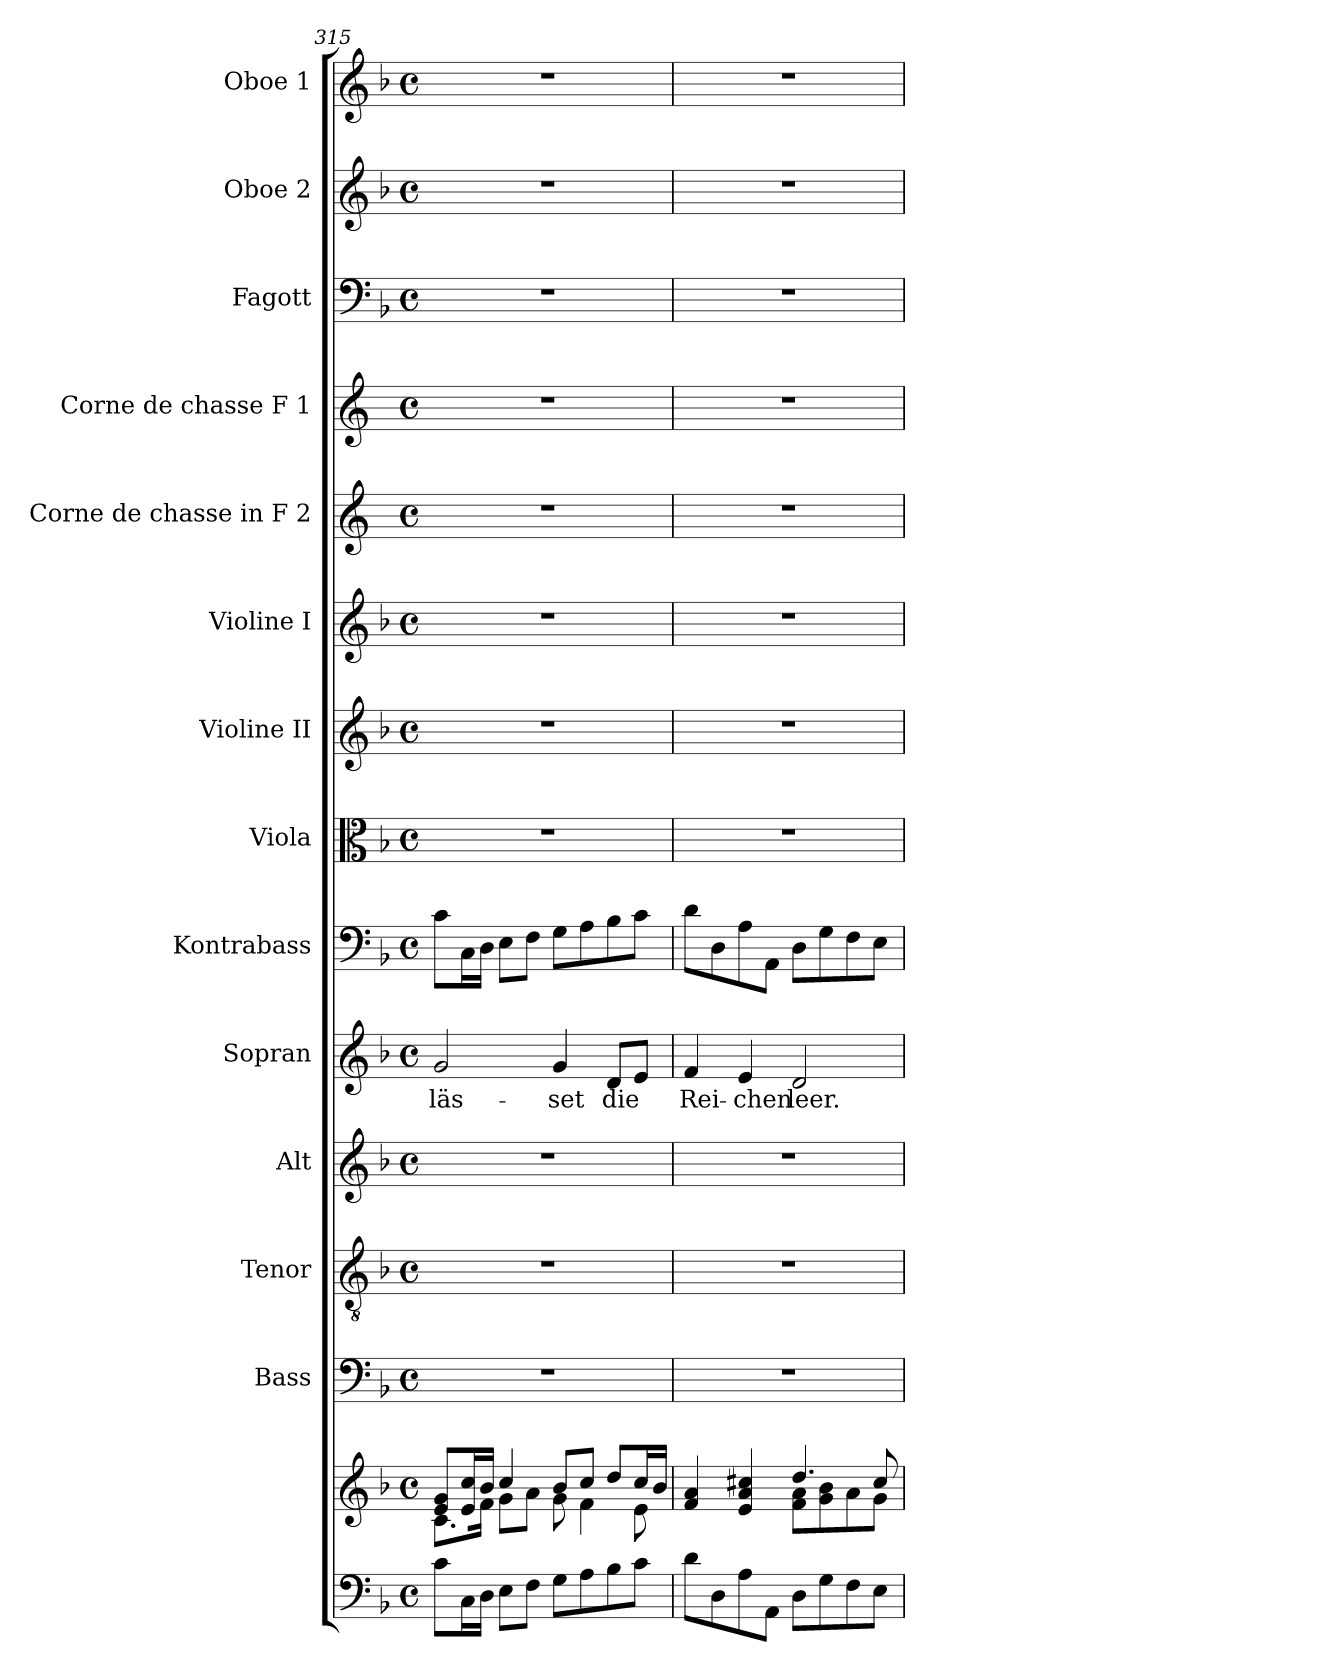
**kern	**kern	**kern	**kern	**kern	**kern	**text	**kern	**kern	**kern	**kern	**kern	**kern	**kern	**kern	**kern
*part14	*part14	*part13	*part12	*part11	*part10	*part10	*part9	*part8	*part7	*part6	*part5	*part4	*part3	*part2	*part1
*staff15	*staff14	*staff13	*staff12	*staff11	*staff10	*staff10	*staff9	*staff8	*staff7	*staff6	*staff5	*staff4	*staff3	*staff2	*staff1
*	*	*I"Bass	*I"Tenor	*I"Alt	*I"Sopran	*	*I"Kontrabass	*I"Viola	*I"Violine II	*I"Violine I	*I"Corne de chasse in F 2	*I"Corne de chasse F 1	*I"Fagott	*I"Oboe 2	*I"Oboe 1
*	*	*I'B.	*I'T.	*I'A.	*I'S.	*	*I'Kb.	*I'Vla.	*I'Vl. II	*I'Vl. I	*	*	*I'Fg.	*I'Ob. 2	*I'Ob. 1
*clefF4	*clefG2	*clefF4	*clefGv2	*clefG2	*clefG2	*	*clefF4	*clefC3	*clefG2	*clefG2	*clefG2	*clefG2	*clefF4	*clefG2	*clefG2
*	*	*	*	*	*	*	*ITrd7c12	*	*	*	*ITrd4c7	*ITrd4c7	*	*	*
*k[b-]	*k[b-]	*k[b-]	*k[b-]	*k[b-]	*k[b-]	*	*k[b-]	*k[b-]	*k[b-]	*k[b-]	*k[b-]	*k[b-]	*k[b-]	*k[b-]	*k[b-]
*F:	*F:	*F:	*F:	*F:	*F:	*	*F:	*F:	*F:	*F:	*F:	*F:	*F:	*F:	*F:
*M4/4	*M4/4	*M4/4	*M4/4	*M4/4	*M4/4	*	*M4/4	*M4/4	*M4/4	*M4/4	*M4/4	*M4/4	*M4/4	*M4/4	*M4/4
*met(c)	*met(c)	*met(c)	*met(c)	*met(c)	*met(c)	*	*met(c)	*met(c)	*met(c)	*met(c)	*met(c)	*met(c)	*met(c)	*met(c)	*met(c)
=315	=315	=315	=315	=315	=315	=315	=315	=315	=315	=315	=315	=315	=315	=315	=315
*	*^	*	*	*	*	*	*	*	*	*	*	*	*	*	*
!	!	!	!	!	!	!	!LO:LY:b	!	!	!	!	!	!	!	!	!
8c\L	8e/ 8g/L	8.c\L	1r	1r	1r	2g/	läs-	8C\L	1r	1r	1r	1r	1r	1r	1r	1r
16C\L	16e/ 16cc/L	.	.	.	.	.	.	16CC\L	.	.	.	.	.	.	.	.
16D\JJ	16b-/JJ	16f\Jk	.	.	.	.	.	16DD\JJ	.	.	.	.	.	.	.	.
8E\L	4cc/	8g\L	.	.	.	.	.	8EE\L	.	.	.	.	.	.	.	.
8F\J	.	8a\J	.	.	.	.	.	8FF\J	.	.	.	.	.	.	.	.
!	!	!	!	!	!	!	!LO:LY:b	!	!	!	!	!	!	!	!	!
8G\L	8b-/L	8g\	.	.	.	4g/	-set	8GG\L	.	.	.	.	.	.	.	.
8A\	8cc/J	4f\	.	.	.	.	.	8AA\	.	.	.	.	.	.	.	.
!	!	!	!	!	!	!	!LO:LY:b	!	!	!	!	!	!	!	!	!
8B-\	8dd/L	.	.	.	.	8d/L	die	8BB-\	.	.	.	.	.	.	.	.
8c\J	16cc/L	8e\	.	.	.	8e/J	.	8C\J	.	.	.	.	.	.	.	.
.	16b-/JJ	.	.	.	.	.	.	.	.	.	.	.	.	.	.	.
=316	=316	=316	=316	=316	=316	=316	=316	=316	=316	=316	=316	=316	=316	=316	=316	=316
!	!	!	!	!	!	!	!LO:LY:b	!	!	!	!	!	!	!	!	!
8d\L	4f/ 4a/	2ryy	1r	1r	1r	4f/	Rei-	8D\L	1r	1r	1r	1r	1r	1r	1r	1r
8D\	.	.	.	.	.	.	.	8DD\	.	.	.	.	.	.	.	.
!	!	!	!	!	!	!	!LO:LY:b	!	!	!	!	!	!	!	!	!
8A\	4e/ 4a/ 4cc#X/	.	.	.	.	4e/	-chen	8AA\	.	.	.	.	.	.	.	.
8AA\J	.	.	.	.	.	.	.	8AAA\J	.	.	.	.	.	.	.	.
!	!	!	!	!	!	!	!LO:LY:b	!	!	!	!	!	!	!	!	!
8D\L	4.dd/	8f\ 8a\L	.	.	.	2d/	leer.	8DD\L	.	.	.	.	.	.	.	.
8G\	.	8g\ 8b-\	.	.	.	.	.	8GG\	.	.	.	.	.	.	.	.
8F\	.	8a\	.	.	.	.	.	8FF\	.	.	.	.	.	.	.	.
8E\J	8cc#/	8g\J	.	.	.	.	.	8EE\J	.	.	.	.	.	.	.	.
*	*v	*v	*	*	*	*	*	*	*	*	*	*	*	*	*	*
=	=	=	=	=	=	=	=	=	=	=	=	=	=	=	=
*-	*-	*-	*-	*-	*-	*-	*-	*-	*-	*-	*-	*-	*-	*-	*-
